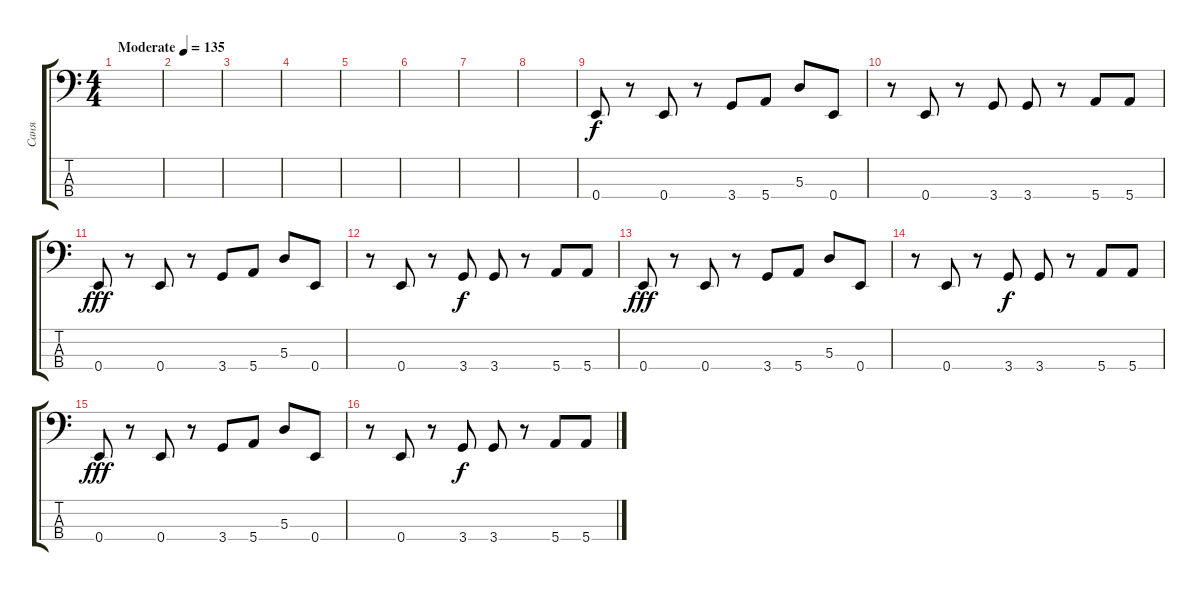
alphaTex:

\track ("Саня" "Саня") {instrument electricbassfinger}
\staff {score tabs}
\tuning (G2 D2 A1 E1) {hide}
\ts (4 4)
\tempo (135 "Moderate")
\clef f4
\ks c
|
|
|
|
|
|
|
|
0.4.8 r.8 0.4.8 r.8 3.4.8 5.4.8 5.3.8 0.4.8 |
r.8 0.4.8 r.8 3.4.8{dy f} 3.4.8 r.8 5.4.8 5.4.8 |
0.4.8{dy fff} r.8 0.4.8 r.8 3.4.8 5.4.8 5.3.8 0.4.8 |
r.8 0.4.8 r.8 3.4.8{dy f} 3.4.8 r.8 5.4.8 5.4.8 |
0.4.8{dy fff} r.8 0.4.8 r.8 3.4.8 5.4.8 5.3.8 0.4.8 |
r.8 0.4.8 r.8 3.4.8{dy f} 3.4.8 r.8 5.4.8 5.4.8 |
0.4.8{dy fff} r.8 0.4.8 r.8 3.4.8 5.4.8 5.3.8 0.4.8 |
r.8 0.4.8 r.8 3.4.8{dy f} 3.4.8 r.8 5.4.8 5.4.8
